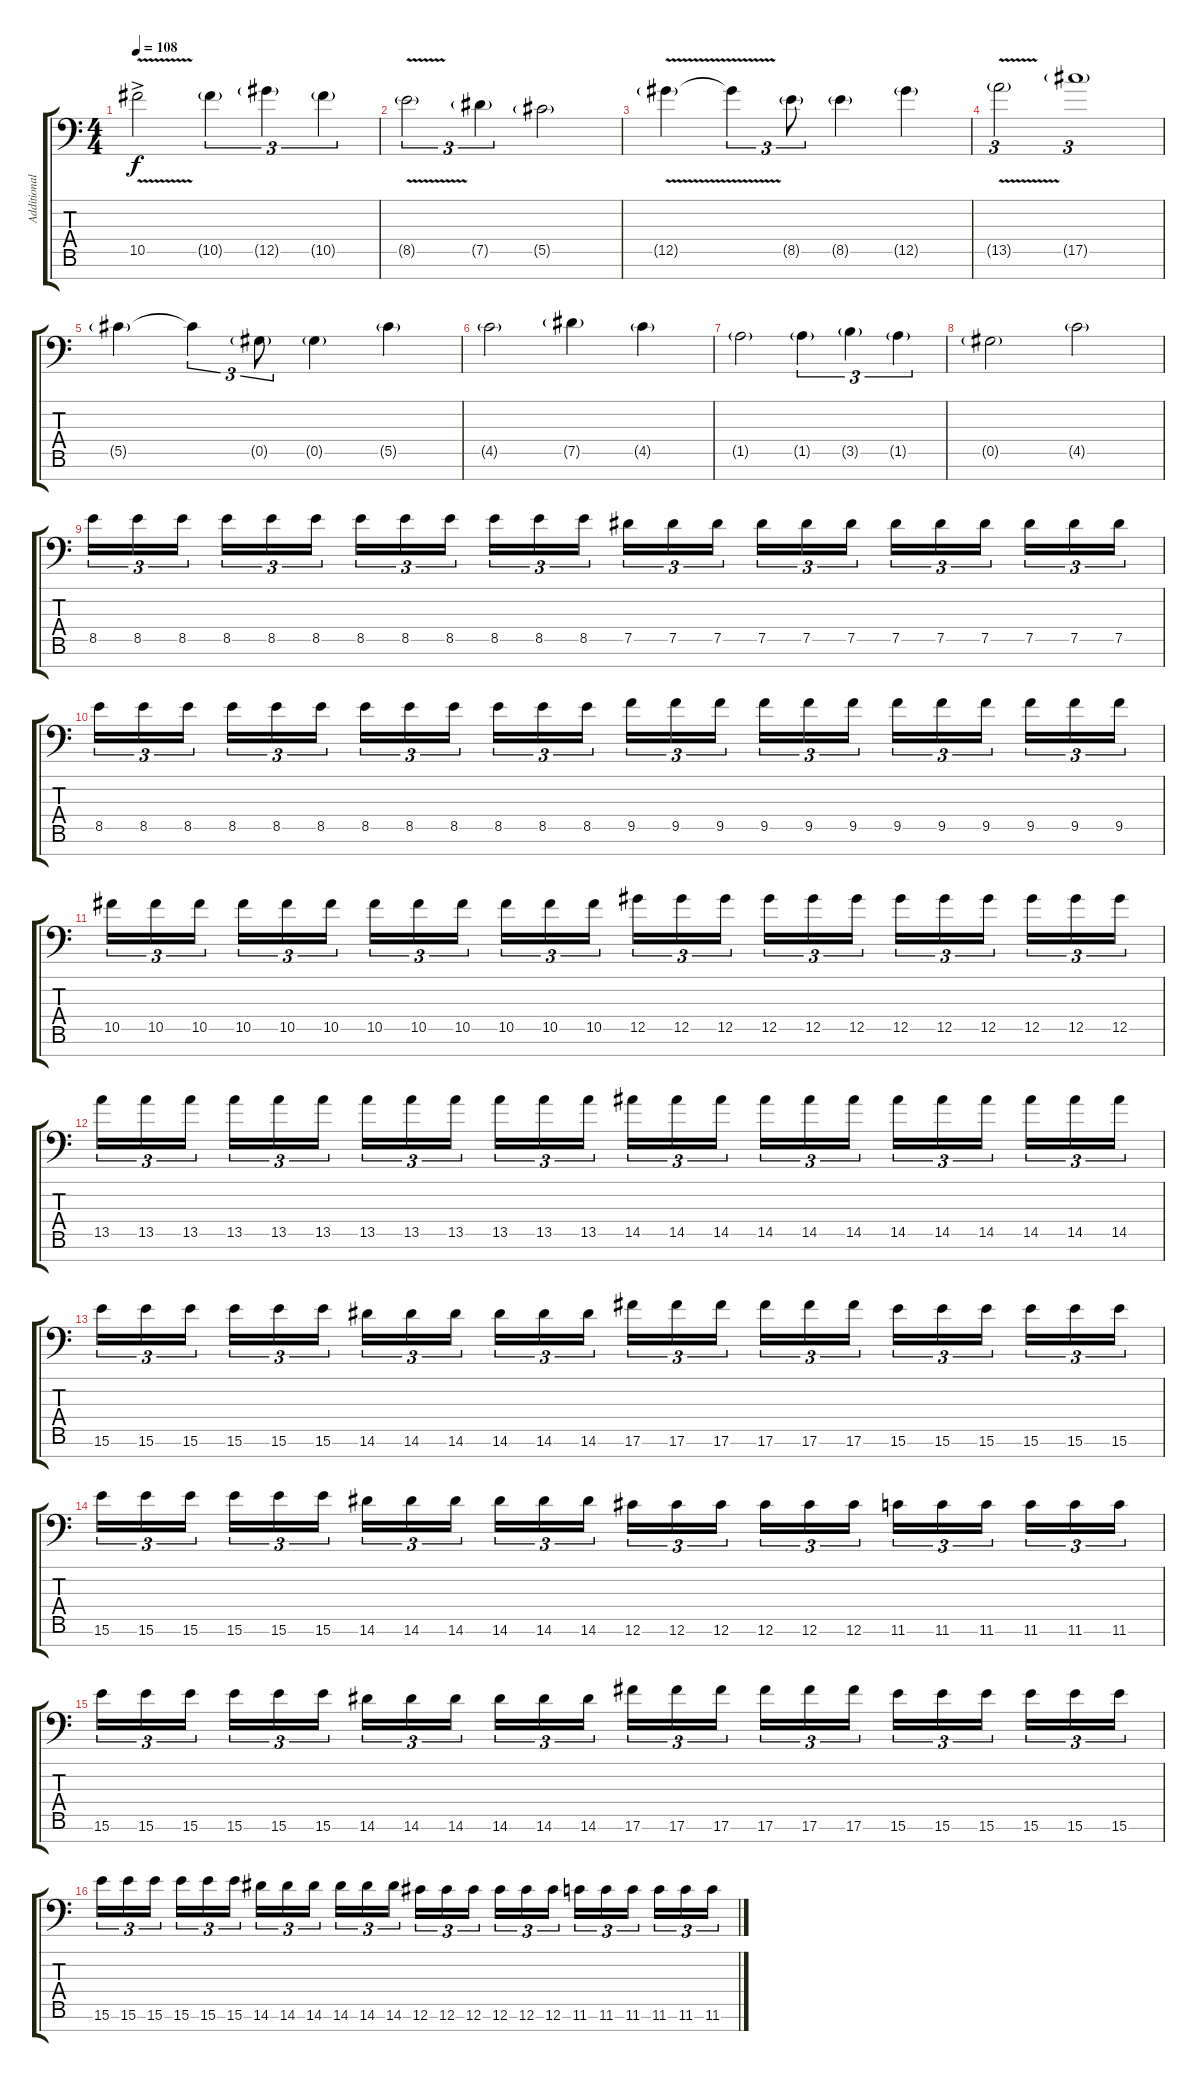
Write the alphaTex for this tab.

\track ("Additional Guitar" "Additional") {instrument distortionguitar}
\staff {score tabs}
\tuning (Eb4 Bb3 Gb3 Db3 Ab2 Db2 Ab1) {hide}
\ts (4 4)
\tempo 108
\clef f4
\ks c
10.5{v ac}.2{dy f} 10.5{g}.4{tu (3 2)} 12.5{g}.4{tu (3 2)} 10.5{g}.4{tu (3 2)} |
8.5{v g}.2{tu (3 2)} 7.5{g}.4{tu (3 2)} 5.5{g}.2 |
12.5{v g}.4 12.5{t}.4{tu (3 2)} 8.5{g}.8{tu (3 2)} 8.5{g}.4 12.5{g}.4 |
13.5{v g}.2{tu (3 2)} 17.5{g}.1{tu (3 2)} |
5.5{g}.4 5.5{t}.4{tu (3 2)} 0.5{g}.8{tu (3 2)} 0.5{g}.4 5.5{g}.4 |
4.5{g}.2 7.5{g}.4 4.5{g}.4 |
1.5{g}.2 1.5{g}.4{tu (3 2)} 3.5{g}.4{tu (3 2)} 1.5{g}.4{tu (3 2)} |
0.5{g}.2 4.5{g}.2 |
8.5.16{tu (3 2)} 8.5.16{tu (3 2)} 8.5.16{tu (3 2)} 8.5.16{tu (3 2)} 8.5.16{tu (3 2)} 8.5.16{tu (3 2)} 8.5.16{tu (3 2)} 8.5.16{tu (3 2)} 8.5.16{tu (3 2)} 8.5.16{tu (3 2)} 8.5.16{tu (3 2)} 8.5.16{tu (3 2)} 7.5.16{tu (3 2)} 7.5.16{tu (3 2)} 7.5.16{tu (3 2)} 7.5.16{tu (3 2)} 7.5.16{tu (3 2)} 7.5.16{tu (3 2)} 7.5.16{tu (3 2)} 7.5.16{tu (3 2)} 7.5.16{tu (3 2)} 7.5.16{tu (3 2)} 7.5.16{tu (3 2)} 7.5.16{tu (3 2)} |
8.5.16{tu (3 2)} 8.5.16{tu (3 2)} 8.5.16{tu (3 2)} 8.5.16{tu (3 2)} 8.5.16{tu (3 2)} 8.5.16{tu (3 2)} 8.5.16{tu (3 2)} 8.5.16{tu (3 2)} 8.5.16{tu (3 2)} 8.5.16{tu (3 2)} 8.5.16{tu (3 2)} 8.5.16{tu (3 2)} 9.5.16{tu (3 2)} 9.5.16{tu (3 2)} 9.5.16{tu (3 2)} 9.5.16{tu (3 2)} 9.5.16{tu (3 2)} 9.5.16{tu (3 2)} 9.5.16{tu (3 2)} 9.5.16{tu (3 2)} 9.5.16{tu (3 2)} 9.5.16{tu (3 2)} 9.5.16{tu (3 2)} 9.5.16{tu (3 2)} |
10.5.16{tu (3 2)} 10.5.16{tu (3 2)} 10.5.16{tu (3 2)} 10.5.16{tu (3 2)} 10.5.16{tu (3 2)} 10.5.16{tu (3 2)} 10.5.16{tu (3 2)} 10.5.16{tu (3 2)} 10.5.16{tu (3 2)} 10.5.16{tu (3 2)} 10.5.16{tu (3 2)} 10.5.16{tu (3 2)} 12.5.16{tu (3 2)} 12.5.16{tu (3 2)} 12.5.16{tu (3 2)} 12.5.16{tu (3 2)} 12.5.16{tu (3 2)} 12.5.16{tu (3 2)} 12.5.16{tu (3 2)} 12.5.16{tu (3 2)} 12.5.16{tu (3 2)} 12.5.16{tu (3 2)} 12.5.16{tu (3 2)} 12.5.16{tu (3 2)} |
13.5.16{tu (3 2)} 13.5.16{tu (3 2)} 13.5.16{tu (3 2)} 13.5.16{tu (3 2)} 13.5.16{tu (3 2)} 13.5.16{tu (3 2)} 13.5.16{tu (3 2)} 13.5.16{tu (3 2)} 13.5.16{tu (3 2)} 13.5.16{tu (3 2)} 13.5.16{tu (3 2)} 13.5.16{tu (3 2)} 14.5.16{tu (3 2)} 14.5.16{tu (3 2)} 14.5.16{tu (3 2)} 14.5.16{tu (3 2)} 14.5.16{tu (3 2)} 14.5.16{tu (3 2)} 14.5.16{tu (3 2)} 14.5.16{tu (3 2)} 14.5.16{tu (3 2)} 14.5.16{tu (3 2)} 14.5.16{tu (3 2)} 14.5.16{tu (3 2)} |
15.6.16{tu (3 2)} 15.6.16{tu (3 2)} 15.6.16{tu (3 2)} 15.6.16{tu (3 2)} 15.6.16{tu (3 2)} 15.6.16{tu (3 2)} 14.6.16{tu (3 2)} 14.6.16{tu (3 2)} 14.6.16{tu (3 2)} 14.6.16{tu (3 2)} 14.6.16{tu (3 2)} 14.6.16{tu (3 2)} 17.6.16{tu (3 2)} 17.6.16{tu (3 2)} 17.6.16{tu (3 2)} 17.6.16{tu (3 2)} 17.6.16{tu (3 2)} 17.6.16{tu (3 2)} 15.6.16{tu (3 2)} 15.6.16{tu (3 2)} 15.6.16{tu (3 2)} 15.6.16{tu (3 2)} 15.6.16{tu (3 2)} 15.6.16{tu (3 2)} |
15.6.16{tu (3 2)} 15.6.16{tu (3 2)} 15.6.16{tu (3 2)} 15.6.16{tu (3 2)} 15.6.16{tu (3 2)} 15.6.16{tu (3 2)} 14.6.16{tu (3 2)} 14.6.16{tu (3 2)} 14.6.16{tu (3 2)} 14.6.16{tu (3 2)} 14.6.16{tu (3 2)} 14.6.16{tu (3 2)} 12.6.16{tu (3 2)} 12.6.16{tu (3 2)} 12.6.16{tu (3 2)} 12.6.16{tu (3 2)} 12.6.16{tu (3 2)} 12.6.16{tu (3 2)} 11.6.16{tu (3 2)} 11.6.16{tu (3 2)} 11.6.16{tu (3 2)} 11.6.16{tu (3 2)} 11.6.16{tu (3 2)} 11.6.16{tu (3 2)} |
15.6.16{tu (3 2)} 15.6.16{tu (3 2)} 15.6.16{tu (3 2)} 15.6.16{tu (3 2)} 15.6.16{tu (3 2)} 15.6.16{tu (3 2)} 14.6.16{tu (3 2)} 14.6.16{tu (3 2)} 14.6.16{tu (3 2)} 14.6.16{tu (3 2)} 14.6.16{tu (3 2)} 14.6.16{tu (3 2)} 17.6.16{tu (3 2)} 17.6.16{tu (3 2)} 17.6.16{tu (3 2)} 17.6.16{tu (3 2)} 17.6.16{tu (3 2)} 17.6.16{tu (3 2)} 15.6.16{tu (3 2)} 15.6.16{tu (3 2)} 15.6.16{tu (3 2)} 15.6.16{tu (3 2)} 15.6.16{tu (3 2)} 15.6.16{tu (3 2)} |
15.6.16{tu (3 2)} 15.6.16{tu (3 2)} 15.6.16{tu (3 2)} 15.6.16{tu (3 2)} 15.6.16{tu (3 2)} 15.6.16{tu (3 2)} 14.6.16{tu (3 2)} 14.6.16{tu (3 2)} 14.6.16{tu (3 2)} 14.6.16{tu (3 2)} 14.6.16{tu (3 2)} 14.6.16{tu (3 2)} 12.6.16{tu (3 2)} 12.6.16{tu (3 2)} 12.6.16{tu (3 2)} 12.6.16{tu (3 2)} 12.6.16{tu (3 2)} 12.6.16{tu (3 2)} 11.6.16{tu (3 2)} 11.6.16{tu (3 2)} 11.6.16{tu (3 2)} 11.6.16{tu (3 2)} 11.6.16{tu (3 2)} 11.6.16{tu (3 2)}
